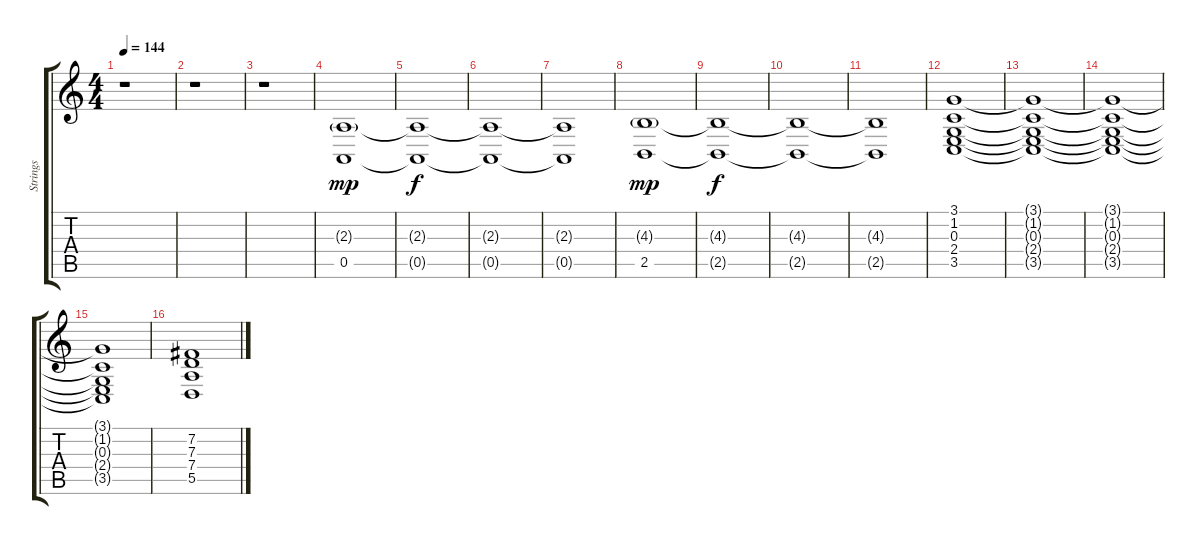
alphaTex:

\track ("Strings" "Strings") {instrument stringensemble2}
\staff {score tabs}
\tuning (E4 B3 G3 D3 A2 E2) {hide}
\ts (4 4)
\tempo 144
\clef g2
\ks c
r.1{dy f} |
r.1 |
r.1 |
(2.3{g} 0.5).1{dy mp volume 13 balance 8 instrument stringensemble2} |
(2.3{t} 0.5{t}).1{dy f} |
(2.3{t} 0.5{t}).1 |
(2.3{t} 0.5{t}).1 |
(4.3{g} 2.5).1{dy mp} |
(4.3{t} 2.5{t}).1{dy f} |
(4.3{t} 2.5{t}).1 |
(4.3{t} 2.5{t}).1 |
\section ("" "")
(3.1 1.2 0.3 2.4 3.5).1 |
(3.1{t} 1.2{t} 0.3{t} 2.4{t} 3.5{t}).1 |
(3.1{t} 1.2{t} 0.3{t} 2.4{t} 3.5{t}).1 |
(3.1{t} 1.2{t} 0.3{t} 2.4{t} 3.5{t}).1{volume 0} |
(7.2 7.3 7.4 5.5).1{volume 13}
